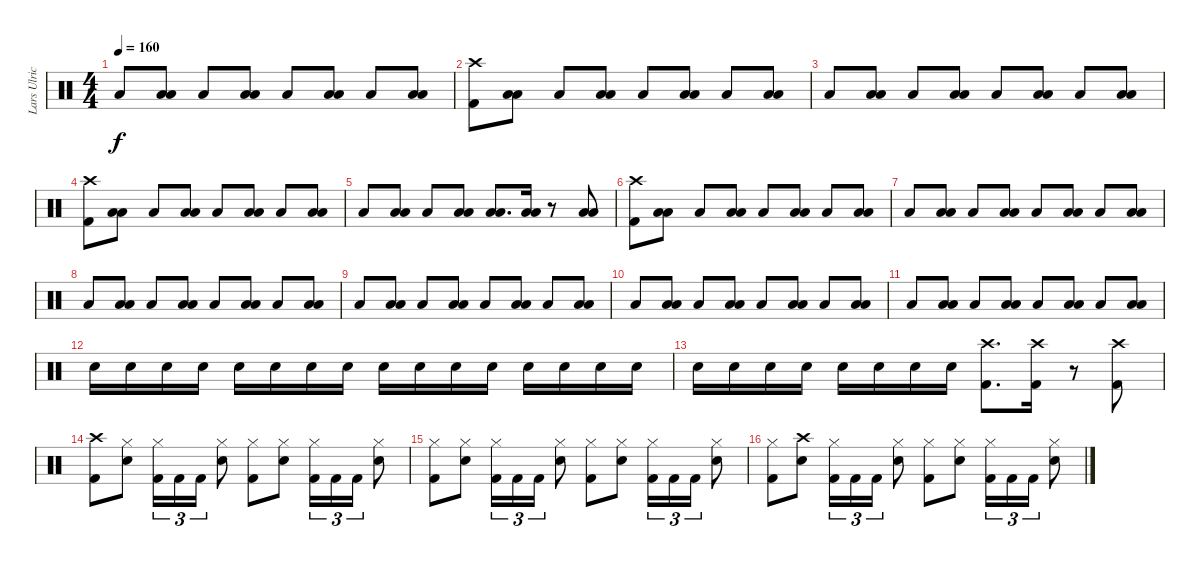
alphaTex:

\track ("Lars Ulrich - Drums" "Lars Ulric") {instrument percussion}
\staff {score}
\articulation defaults
\ts (4 4)
\tempo 160
\clef neutral
\ks c "Low Floor Tom (hit)".8{dy f}
("Low Tom (hit)" "Low Floor Tom (hit)").8 "Low Floor Tom (hit)".8 ("Low Tom (hit)" "Low Floor Tom (hit)").8 "Low Floor Tom (hit)".8 ("Low Tom (hit)" "Low Floor Tom (hit)").8 "Low Floor Tom (hit)".8 ("Low Tom (hit)" "Low Floor Tom (hit)").8 |
("Crash high (hit)" "Kick (hit) 2").8 ("Low Tom (hit)" "Low Floor Tom (hit)").8 "Low Floor Tom (hit)".8 ("Low Tom (hit)" "Low Floor Tom (hit)").8 "Low Floor Tom (hit)".8 ("Low Tom (hit)" "Low Floor Tom (hit)").8 "Low Floor Tom (hit)".8 ("Low Tom (hit)" "Low Floor Tom (hit)").8 |
"Low Floor Tom (hit)".8 ("Low Tom (hit)" "Low Floor Tom (hit)").8 "Low Floor Tom (hit)".8 ("Low Tom (hit)" "Low Floor Tom (hit)").8 "Low Floor Tom (hit)".8 ("Low Tom (hit)" "Low Floor Tom (hit)").8 "Low Floor Tom (hit)".8 ("Low Tom (hit)" "Low Floor Tom (hit)").8 |
("Crash high (hit)" "Kick (hit) 2").8 ("Low Tom (hit)" "Low Floor Tom (hit)").8 "Low Floor Tom (hit)".8 ("Low Tom (hit)" "Low Floor Tom (hit)").8 "Low Floor Tom (hit)".8 ("Low Tom (hit)" "Low Floor Tom (hit)").8 "Low Floor Tom (hit)".8 ("Low Tom (hit)" "Low Floor Tom (hit)").8 |
"Low Floor Tom (hit)".8 ("Low Tom (hit)" "Low Floor Tom (hit)").8 "Low Floor Tom (hit)".8 ("Low Tom (hit)" "Low Floor Tom (hit)").8 ("Low Tom (hit)" "Low Floor Tom (hit)").8{d} ("Low Tom (hit)" "Low Floor Tom (hit)").16 r.8 ("Low Tom (hit)" "Low Floor Tom (hit)").8 |
("Crash high (hit)" "Kick (hit) 2").8 ("Low Tom (hit)" "Low Floor Tom (hit)").8 "Low Floor Tom (hit)".8 ("Low Tom (hit)" "Low Floor Tom (hit)").8 "Low Floor Tom (hit)".8 ("Low Tom (hit)" "Low Floor Tom (hit)").8 "Low Floor Tom (hit)".8 ("Low Tom (hit)" "Low Floor Tom (hit)").8 |
"Low Floor Tom (hit)".8 ("Low Tom (hit)" "Low Floor Tom (hit)").8 "Low Floor Tom (hit)".8 ("Low Tom (hit)" "Low Floor Tom (hit)").8 "Low Floor Tom (hit)".8 ("Low Tom (hit)" "Low Floor Tom (hit)").8 "Low Floor Tom (hit)".8 ("Low Tom (hit)" "Low Floor Tom (hit)").8 |
"Low Floor Tom (hit)".8 ("Low Tom (hit)" "Low Floor Tom (hit)").8 "Low Floor Tom (hit)".8 ("Low Tom (hit)" "Low Floor Tom (hit)").8 "Low Floor Tom (hit)".8 ("Low Tom (hit)" "Low Floor Tom (hit)").8 "Low Floor Tom (hit)".8 ("Low Tom (hit)" "Low Floor Tom (hit)").8 |
"Low Floor Tom (hit)".8 ("Low Tom (hit)" "Low Floor Tom (hit)").8 "Low Floor Tom (hit)".8 ("Low Tom (hit)" "Low Floor Tom (hit)").8 "Low Floor Tom (hit)".8 ("Low Tom (hit)" "Low Floor Tom (hit)").8 "Low Floor Tom (hit)".8 ("Low Tom (hit)" "Low Floor Tom (hit)").8 |
"Low Floor Tom (hit)".8 ("Low Tom (hit)" "Low Floor Tom (hit)").8 "Low Floor Tom (hit)".8 ("Low Tom (hit)" "Low Floor Tom (hit)").8 "Low Floor Tom (hit)".8 ("Low Tom (hit)" "Low Floor Tom (hit)").8 "Low Floor Tom (hit)".8 ("Low Tom (hit)" "Low Floor Tom (hit)").8 |
"Low Floor Tom (hit)".8 ("Low Tom (hit)" "Low Floor Tom (hit)").8 "Low Floor Tom (hit)".8 ("Low Tom (hit)" "Low Floor Tom (hit)").8 "Low Floor Tom (hit)".8 ("Low Tom (hit)" "Low Floor Tom (hit)").8 "Low Floor Tom (hit)".8 ("Low Tom (hit)" "Low Floor Tom (hit)").8 |
"Snare (hit) 2".16 "Snare (hit) 2".16 "Snare (hit) 2".16 "Snare (hit) 2".16 "Snare (hit) 2".16 "Snare (hit) 2".16 "Snare (hit) 2".16 "Snare (hit) 2".16 "Snare (hit) 2".16 "Snare (hit) 2".16 "Snare (hit) 2".16 "Snare (hit) 2".16 "Snare (hit) 2".16 "Snare (hit) 2".16 "Snare (hit) 2".16 "Snare (hit) 2".16 |
"Snare (hit) 2".16 "Snare (hit) 2".16 "Snare (hit) 2".16 "Snare (hit) 2".16 "Snare (hit) 2".16 "Snare (hit) 2".16 "Snare (hit) 2".16 "Snare (hit) 2".16 ("Crash high (hit)" "Kick (hit) 2").8{d} ("Crash high (hit)" "Kick (hit) 2").16 r.8 ("Crash high (hit)" "Kick (hit) 2").8 |
("Crash high (hit)" "Kick (hit) 2").8 ("Hi-Hat (closed)" "Snare (hit) 2").8 ("Hi-Hat (closed)" "Kick (hit) 2").16{tu (3 2)} "Kick (hit) 2".16{tu (3 2)} "Kick (hit) 2".16{tu (3 2)} ("Hi-Hat (closed)" "Snare (hit) 2").8 ("Hi-Hat (closed)" "Kick (hit) 2").8 ("Hi-Hat (closed)" "Snare (hit) 2").8 ("Hi-Hat (closed)" "Kick (hit) 2").16{tu (3 2)} "Kick (hit) 2".16{tu (3 2)} "Kick (hit) 2".16{tu (3 2)} ("Hi-Hat (closed)" "Snare (hit) 2").8 |
("Hi-Hat (closed)" "Kick (hit) 2").8 ("Hi-Hat (closed)" "Snare (hit) 2").8 ("Hi-Hat (closed)" "Kick (hit) 2").16{tu (3 2)} "Kick (hit) 2".16{tu (3 2)} "Kick (hit) 2".16{tu (3 2)} ("Hi-Hat (closed)" "Snare (hit) 2").8 ("Hi-Hat (closed)" "Kick (hit) 2").8 ("Hi-Hat (closed)" "Snare (hit) 2").8 ("Hi-Hat (closed)" "Kick (hit) 2").16{tu (3 2)} "Kick (hit) 2".16{tu (3 2)} "Kick (hit) 2".16{tu (3 2)} ("Hi-Hat (closed)" "Snare (hit) 2").8 |
("Hi-Hat (closed)" "Kick (hit) 2").8 ("Crash high (hit)" "Snare (hit) 2").8 ("Hi-Hat (closed)" "Kick (hit) 2").16{tu (3 2)} "Kick (hit) 2".16{tu (3 2)} "Kick (hit) 2".16{tu (3 2)} ("Hi-Hat (closed)" "Snare (hit) 2").8 ("Hi-Hat (closed)" "Kick (hit) 2").8 ("Hi-Hat (closed)" "Snare (hit) 2").8 ("Hi-Hat (closed)" "Kick (hit) 2").16{tu (3 2)} "Kick (hit) 2".16{tu (3 2)} "Kick (hit) 2".16{tu (3 2)} ("Hi-Hat (closed)" "Snare (hit) 2").8
